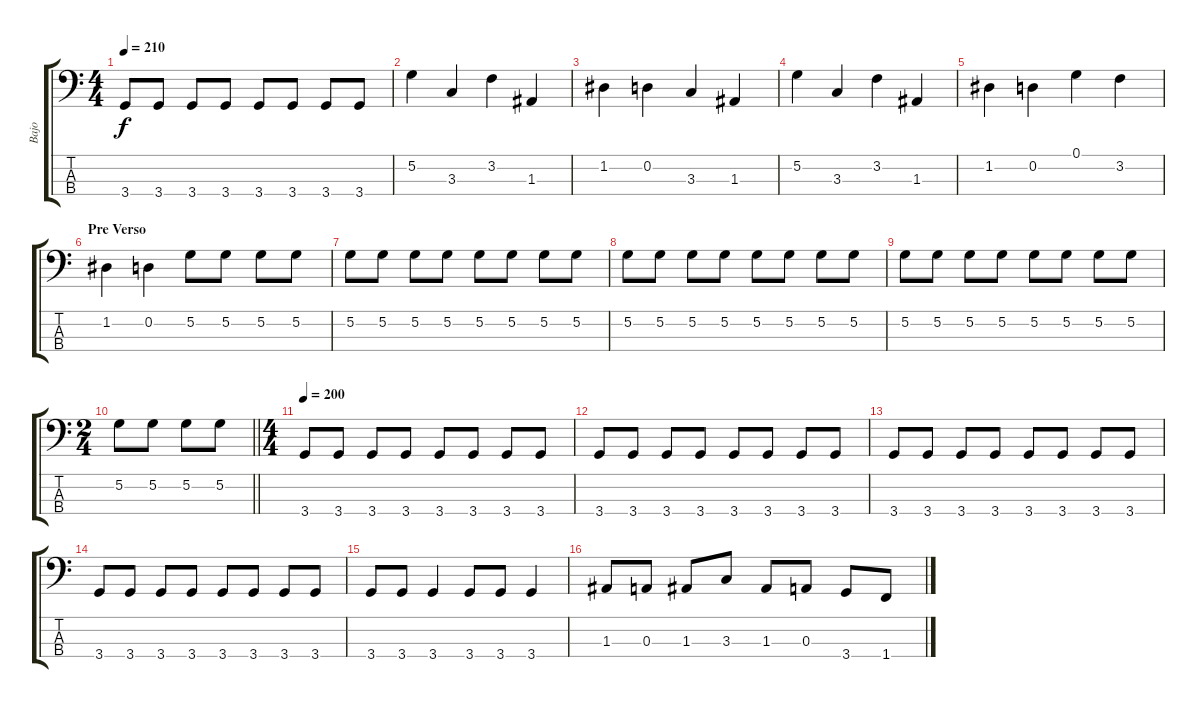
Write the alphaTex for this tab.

\track ("Bajo" "Bajo") {instrument electricbassfinger}
\staff {score tabs}
\tuning (G2 D2 A1 E1) {hide}
\ts (4 4)
\tempo 210
\clef f4
\ks c
3.4.8{dy f} 3.4.8 3.4.8 3.4.8 3.4.8 3.4.8 3.4.8 3.4.8 |
5.2.4 3.3.4 3.2.4 1.3.4 |
1.2.4 0.2.4 3.3.4 1.3.4 |
5.2.4 3.3.4 3.2.4 1.3.4 |
1.2.4 0.2.4 0.1.4 3.2.4 |
\section ("" "Pre Verso")
1.2.4 0.2.4 5.2.8 5.2.8 5.2.8 5.2.8 |
5.2.8 5.2.8 5.2.8 5.2.8 5.2.8 5.2.8 5.2.8 5.2.8 |
5.2.8 5.2.8 5.2.8 5.2.8 5.2.8 5.2.8 5.2.8 5.2.8 |
5.2.8 5.2.8 5.2.8 5.2.8 5.2.8 5.2.8 5.2.8 5.2.8 |
\ts (2 4)
\barLineRight lightlight
5.2.8 5.2.8 5.2.8 5.2.8 |
\ts (4 4)
\section ("" "")
\tempo 200
3.4.8 3.4.8 3.4.8 3.4.8 3.4.8 3.4.8 3.4.8 3.4.8 |
3.4.8 3.4.8 3.4.8 3.4.8 3.4.8 3.4.8 3.4.8 3.4.8 |
3.4.8 3.4.8 3.4.8 3.4.8 3.4.8 3.4.8 3.4.8 3.4.8 |
3.4.8 3.4.8 3.4.8 3.4.8 3.4.8 3.4.8 3.4.8 3.4.8 |
3.4.8 3.4.8 3.4.4 3.4.8 3.4.8 3.4.4 |
1.3.8 0.3.8 1.3.8 3.3.8 1.3.8 0.3.8 3.4.8 1.4.8
